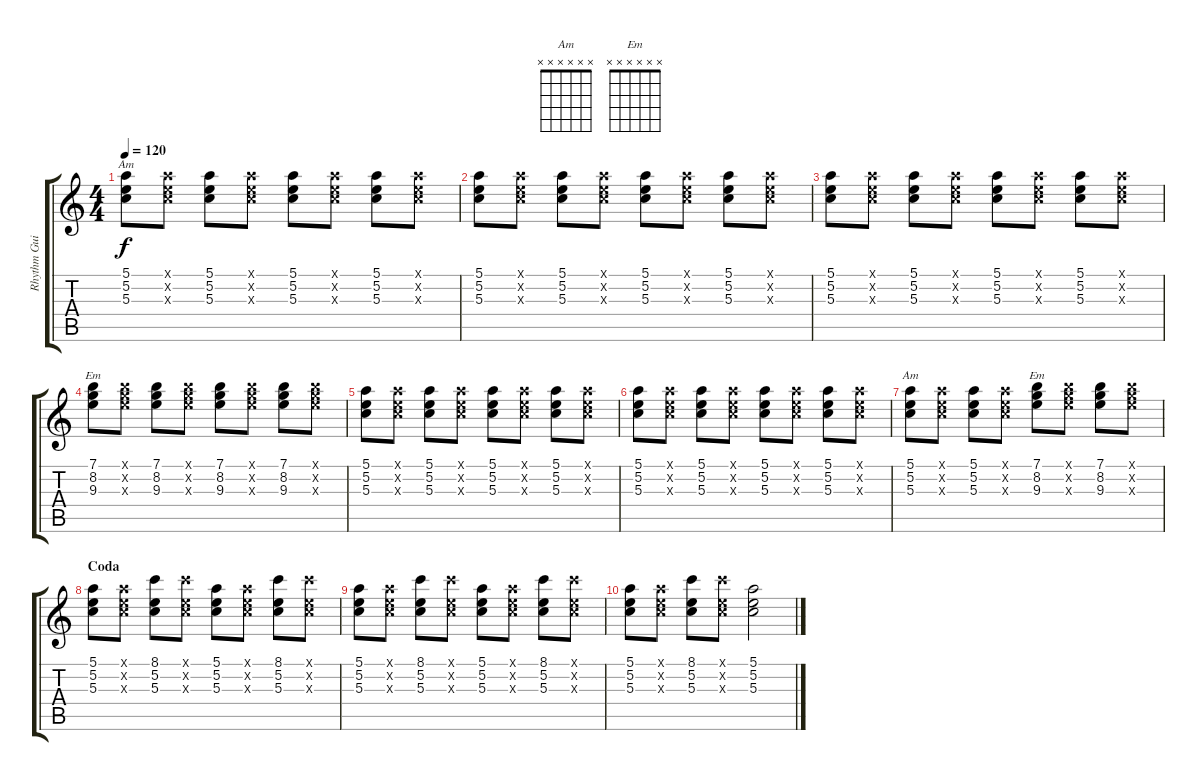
\track ("Rhythm Guitar" "Rhythm Gui") {instrument acousticguitarsteel}
\staff {score tabs}
\tuning (E4 B3 G3 D3 A2 E2) {hide}
\chord ("Am" 5 5 5 7 7 5) {firstfret 5 barre 5}
\chord ("Em" 7 8 9 x x x) {firstfret 7}
\chord ("Am" x x x x x x)
\chord ("Em" x x x x x x)
\ts (4 4)
\tempo 120
\clef g2
\ks c
(5.1 5.2 5.3).8{ch "Am" dy f volume 8} (5.1{x} 5.2{x} 5.3{x}).8 (5.1 5.2 5.3).8 (5.1{x} 5.2{x} 5.3{x}).8 (5.1 5.2 5.3).8 (5.1{x} 5.2{x} 5.3{x}).8 (5.1 5.2 5.3).8 (5.1{x} 5.2{x} 5.3{x}).8 |
(5.1 5.2 5.3).8 (5.1{x} 5.2{x} 5.3{x}).8 (5.1 5.2 5.3).8 (5.1{x} 5.2{x} 5.3{x}).8 (5.1 5.2 5.3).8 (5.1{x} 5.2{x} 5.3{x}).8 (5.1 5.2 5.3).8 (5.1{x} 5.2{x} 5.3{x}).8 |
(5.1 5.2 5.3).8 (5.1{x} 5.2{x} 5.3{x}).8 (5.1 5.2 5.3).8 (5.1{x} 5.2{x} 5.3{x}).8 (5.1 5.2 5.3).8 (5.1{x} 5.2{x} 5.3{x}).8 (5.1 5.2 5.3).8 (5.1{x} 5.2{x} 5.3{x}).8 |
(7.1 8.2 9.3).8{ch "Em"} (7.1{x} 8.2{x} 9.3{x}).8 (7.1 8.2 9.3).8 (7.1{x} 8.2{x} 9.3{x}).8 (7.1 8.2 9.3).8 (7.1{x} 8.2{x} 9.3{x}).8 (7.1 8.2 9.3).8 (7.1{x} 8.2{x} 9.3{x}).8 |
(5.1 5.2 5.3).8{volume 8} (5.1{x} 5.2{x} 5.3{x}).8 (5.1 5.2 5.3).8 (5.1{x} 5.2{x} 5.3{x}).8 (5.1 5.2 5.3).8 (5.1{x} 5.2{x} 5.3{x}).8 (5.1 5.2 5.3).8 (5.1{x} 5.2{x} 5.3{x}).8 |
(5.1 5.2 5.3).8 (5.1{x} 5.2{x} 5.3{x}).8 (5.1 5.2 5.3).8 (5.1{x} 5.2{x} 5.3{x}).8 (5.1 5.2 5.3).8 (5.1{x} 5.2{x} 5.3{x}).8 (5.1 5.2 5.3).8 (5.1{x} 5.2{x} 5.3{x}).8 |
(5.1 5.2 5.3).8{ch "Am"} (5.1{x} 5.2{x} 5.3{x}).8 (5.1 5.2 5.3).8 (5.1{x} 5.2{x} 5.3{x}).8 (7.1 8.2 9.3).8{ch "Em"} (7.1{x} 8.2{x} 9.3{x}).8 (7.1 8.2 9.3).8 (7.1{x} 8.2{x} 9.3{x}).8 |
\section ("" "Coda")
(5.1 5.2 5.3).8{volume 11} (5.1{x} 5.2{x} 5.3{x}).8 (8.1 5.2 5.3).8 (8.1{x} 5.2{x} 5.3{x}).8 (5.1 5.2 5.3).8 (5.1{x} 5.2{x} 5.3{x}).8 (8.1 5.2 5.3).8 (8.1{x} 5.2{x} 5.3{x}).8 |
(5.1 5.2 5.3).8 (5.1{x} 5.2{x} 5.3{x}).8 (8.1 5.2 5.3).8 (8.1{x} 5.2{x} 5.3{x}).8 (5.1 5.2 5.3).8 (5.1{x} 5.2{x} 5.3{x}).8 (8.1 5.2 5.3).8 (8.1{x} 5.2{x} 5.3{x}).8 |
(5.1 5.2 5.3).8 (5.1{x} 5.2{x} 5.3{x}).8 (8.1 5.2 5.3).8 (8.1{x} 5.2{x} 5.3{x}).8 (5.1 5.2 5.3).2
